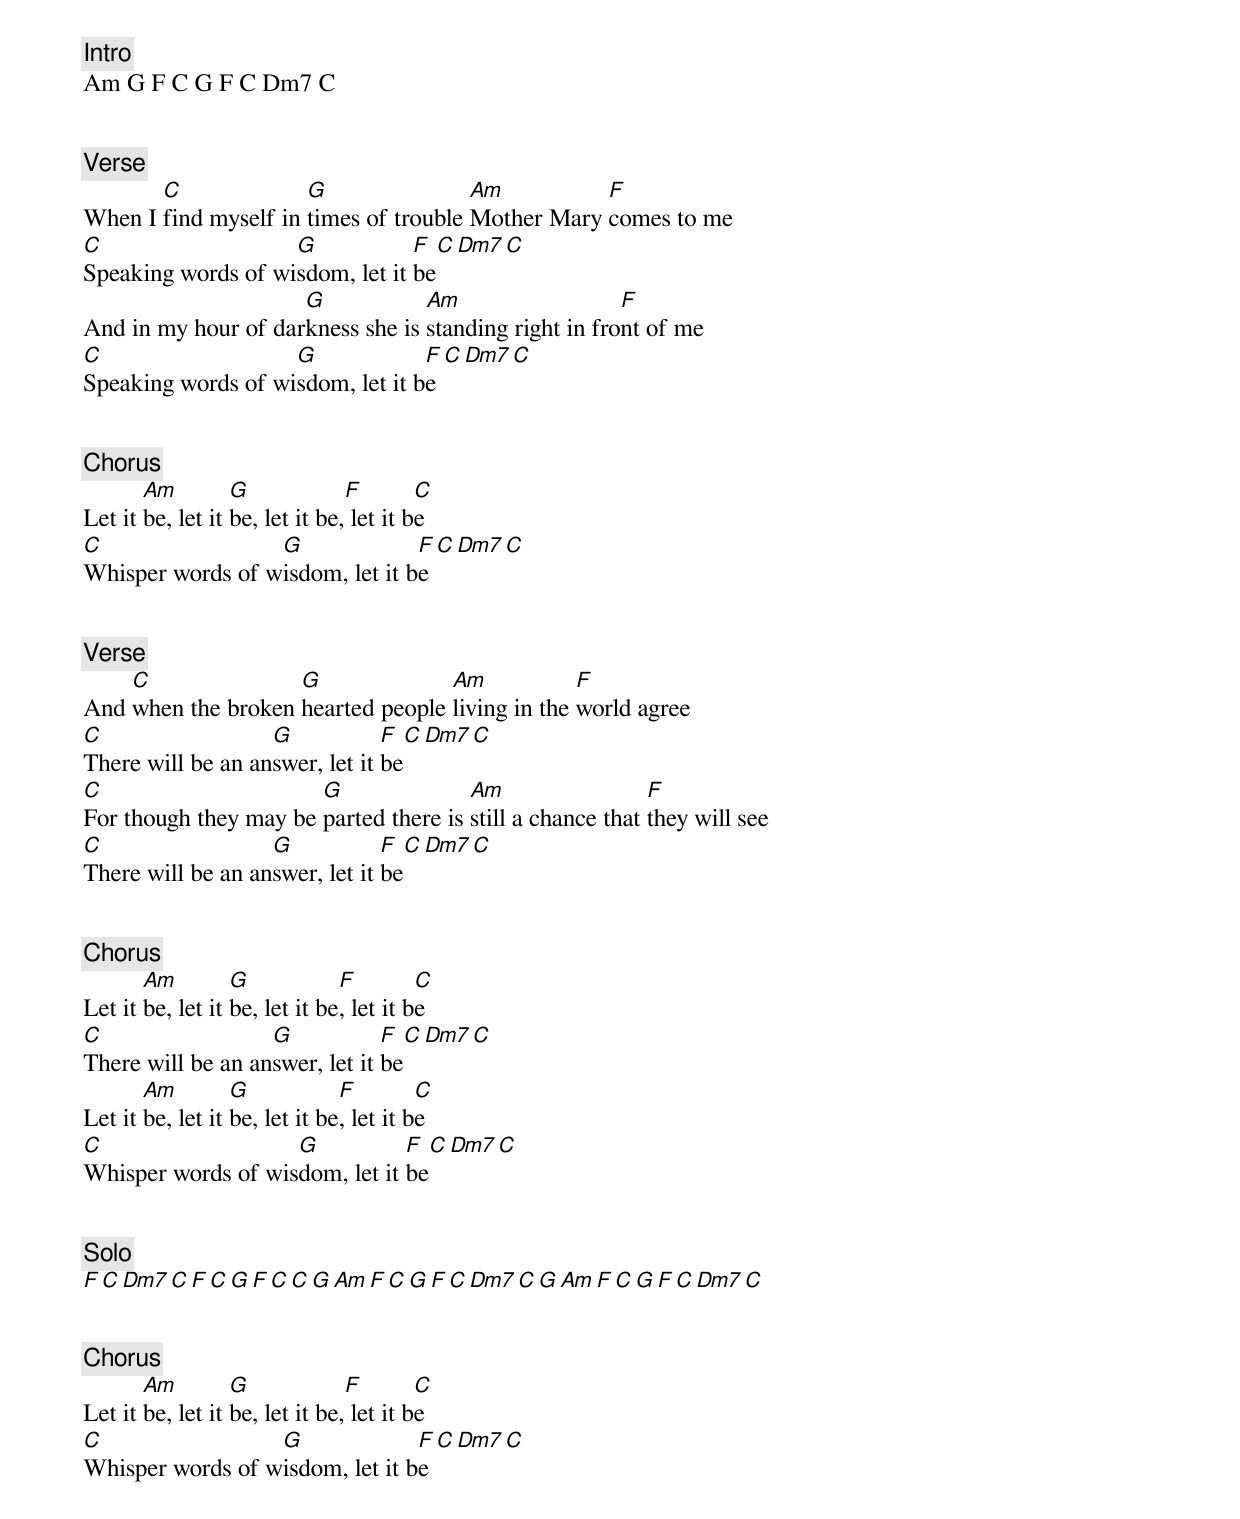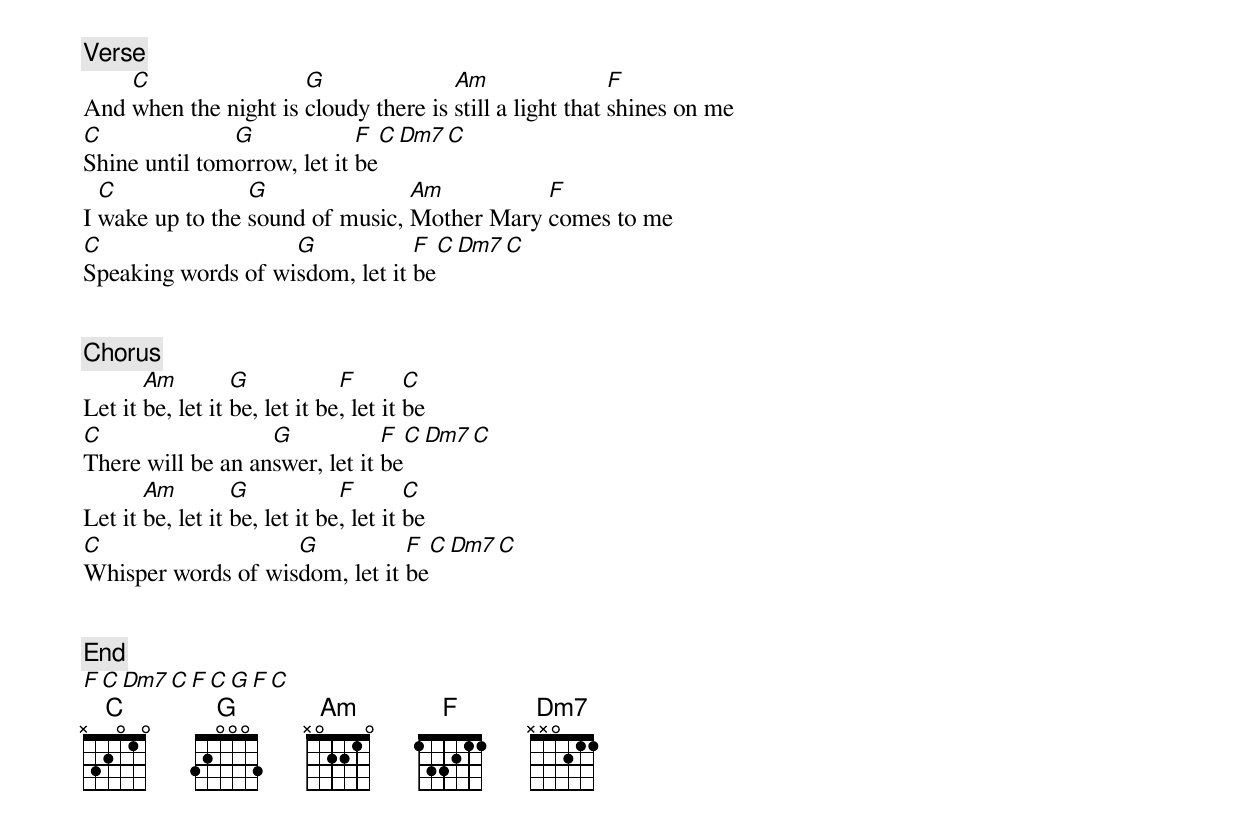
[Intro]
Am G F C G F C Dm7 C


[Verse]
       C              G                Am          F
When I find myself in times of trouble Mother Mary comes to me
C                   G            F   C Dm7 C
Speaking words of wisdom, let it be
                     G            Am                   F
And in my hour of darkness she is standing right in front of me
C                   G             F   C Dm7 C
Speaking words of wisdom, let it be


[Chorus]
       Am         G             F        C
Let it be, let it be, let it be, let it be
C                 G              F   C Dm7 C
Whisper words of wisdom, let it be


[Verse]
    C               G              Am            F
And when the broken hearted people living in the world agree
C                  G            F  C Dm7 C
There will be an answer, let it be
C                      G               Am                  F
For though they may be parted there is still a chance that they will see
C                  G            F   C Dm7 C
There will be an answer, let it be


[Chorus]
       Am         G            F         C
Let it be, let it be, let it be, let it be
C                  G            F   C Dm7 C
There will be an answer, let it be
       Am         G            F         C
Let it be, let it be, let it be, let it be
C                   G           F    C Dm7 C
Whisper words of wisdom, let it be


[Solo]
F C Dm7 C F C G F C     C G Am F C G F C Dm7 C G Am F C G F C Dm7 C


[Chorus]
       Am         G             F        C
Let it be, let it be, let it be, let it be
C                 G              F   C Dm7 C
Whisper words of wisdom, let it be


[Verse]
    C                 G               Am                 F
And when the night is cloudy there is still a light that shines on me
C              G             F   C Dm7 C
Shine until tomorrow, let it be
  C              G               Am          F
I wake up to the sound of music, Mother Mary comes to me
C                   G            F    C Dm7 C
Speaking words of wisdom, let it be


[Chorus]
       Am         G            F        C
Let it be, let it be, let it be, let it be
C                  G            F   C Dm7 C
There will be an answer, let it be
       Am         G            F        C
Let it be, let it be, let it be, let it be
C                   G           F    C Dm7 C
Whisper words of wisdom, let it be


[End]
F C Dm7 C F C G F C
